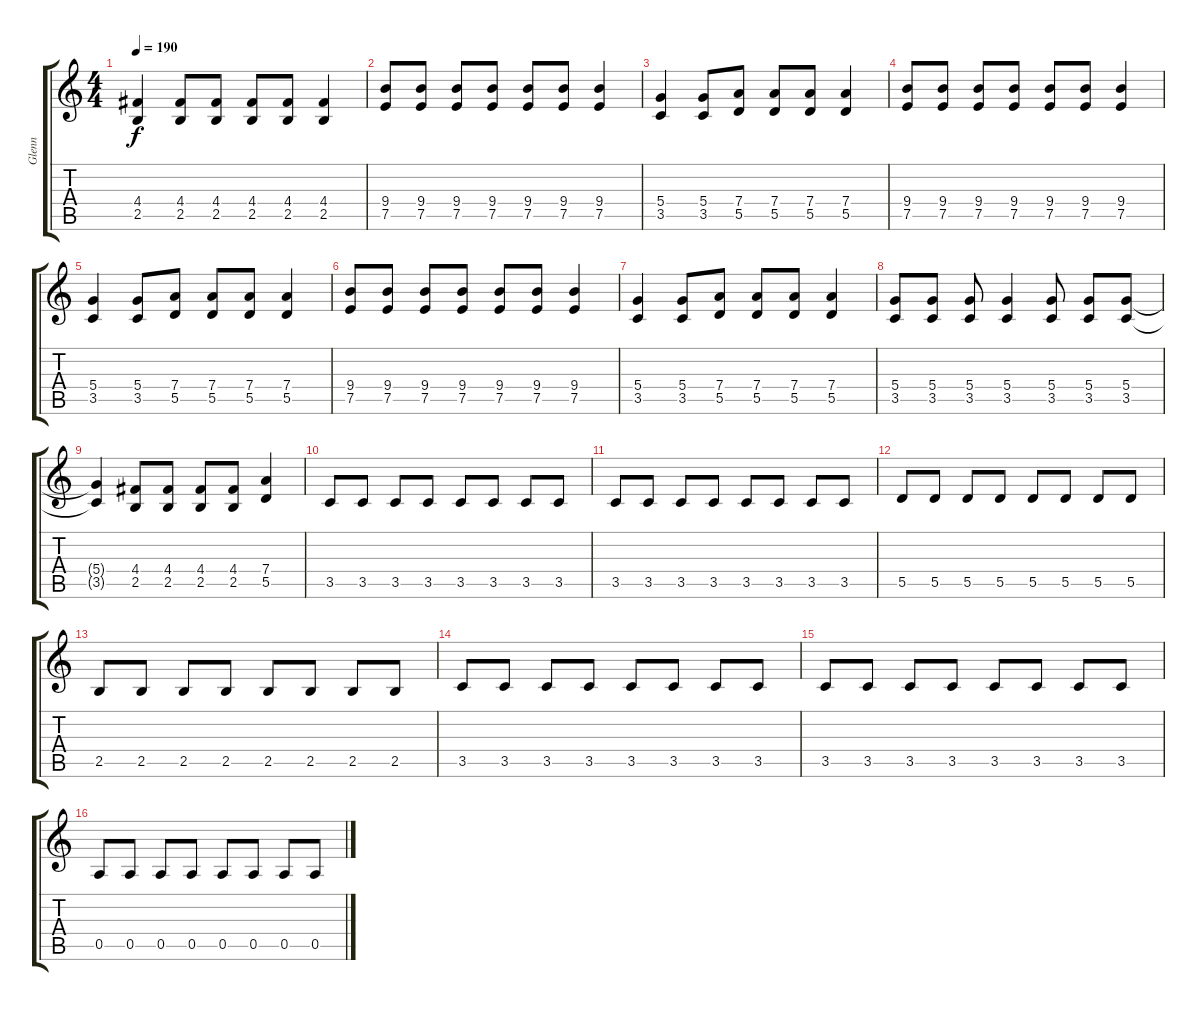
\track ("Glenn" "Glenn") {instrument distortionguitar}
\staff {score tabs}
\tuning (E4 B3 G3 D3 A2 E2) {hide}
\ts (4 4)
\tempo 190
\clef g2
\ks c
(4.4 2.5).4{dy f} (4.4 2.5).8 (4.4 2.5).8 (4.4 2.5).8 (4.4 2.5).8 (4.4 2.5).4 |
(9.4 7.5).8 (9.4 7.5).8 (9.4 7.5).8 (9.4 7.5).8 (9.4 7.5).8 (9.4 7.5).8 (9.4 7.5).4 |
(5.4 3.5).4 (5.4 3.5).8 (7.4 5.5).8 (7.4 5.5).8 (7.4 5.5).8 (7.4 5.5).4 |
(9.4 7.5).8 (9.4 7.5).8 (9.4 7.5).8 (9.4 7.5).8 (9.4 7.5).8 (9.4 7.5).8 (9.4 7.5).4 |
(5.4 3.5).4 (5.4 3.5).8 (7.4 5.5).8 (7.4 5.5).8 (7.4 5.5).8 (7.4 5.5).4 |
(9.4 7.5).8 (9.4 7.5).8 (9.4 7.5).8 (9.4 7.5).8 (9.4 7.5).8 (9.4 7.5).8 (9.4 7.5).4 |
(5.4 3.5).4 (5.4 3.5).8 (7.4 5.5).8 (7.4 5.5).8 (7.4 5.5).8 (7.4 5.5).4 |
(5.4 3.5).8 (5.4 3.5).8 (5.4 3.5).8 (5.4 3.5).4 (5.4 3.5).8 (5.4 3.5).8 (5.4 3.5).8 |
(5.4{t} 3.5{t}).4 (4.4 2.5).8 (4.4 2.5).8 (4.4 2.5).8 (4.4 2.5).8 (7.4 5.5).4 |
3.5.8 3.5.8 3.5.8 3.5.8 3.5.8 3.5.8 3.5.8 3.5.8 |
3.5.8 3.5.8 3.5.8 3.5.8 3.5.8 3.5.8 3.5.8 3.5.8 |
5.5.8 5.5.8 5.5.8 5.5.8 5.5.8 5.5.8 5.5.8 5.5.8 |
2.5.8 2.5.8 2.5.8 2.5.8 2.5.8 2.5.8 2.5.8 2.5.8 |
3.5.8 3.5.8 3.5.8 3.5.8 3.5.8 3.5.8 3.5.8 3.5.8 |
3.5.8 3.5.8 3.5.8 3.5.8 3.5.8 3.5.8 3.5.8 3.5.8 |
0.5.8 0.5.8 0.5.8 0.5.8 0.5.8 0.5.8 0.5.8 0.5.8
